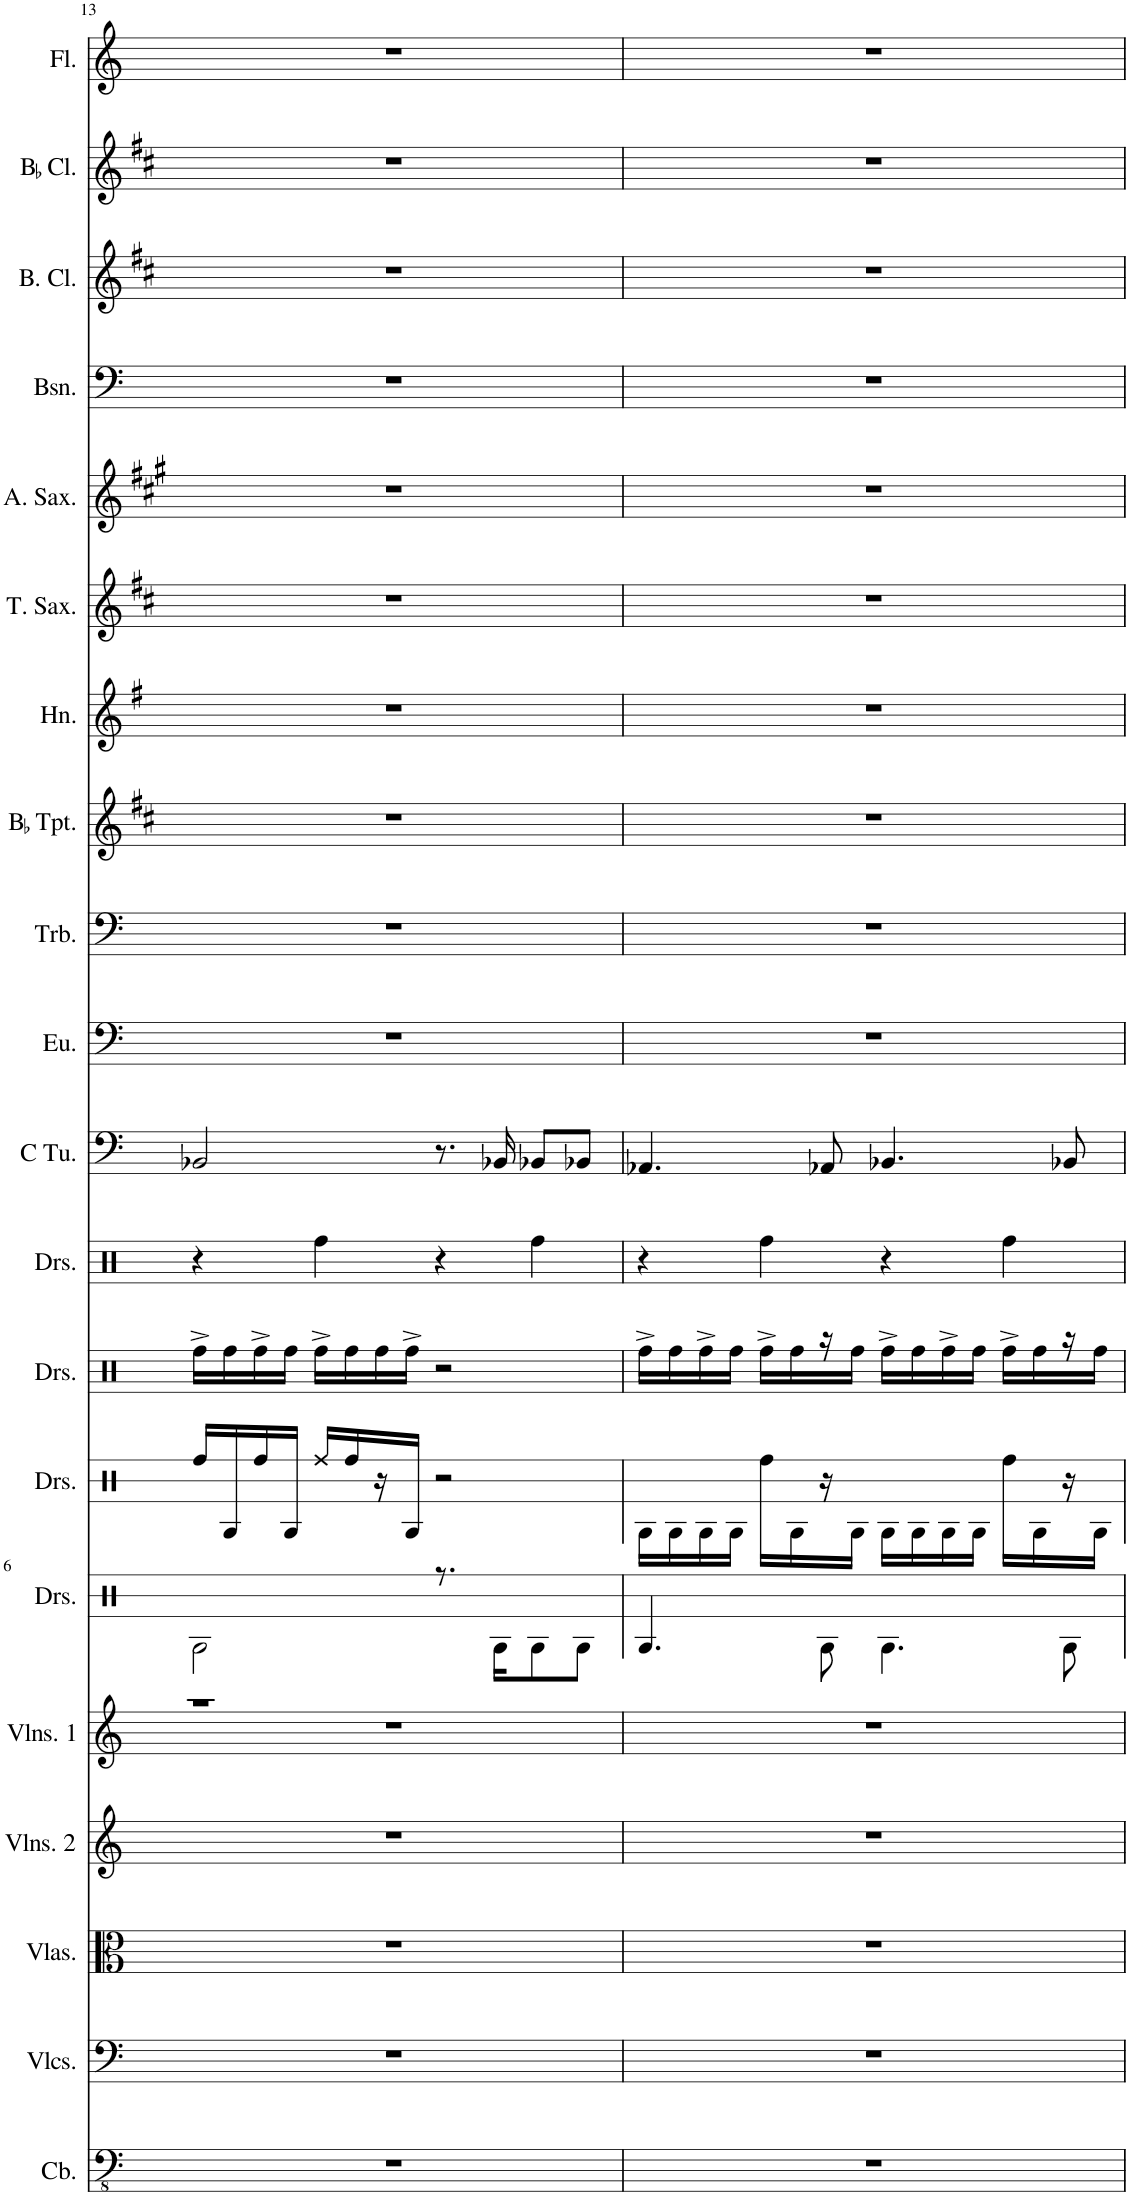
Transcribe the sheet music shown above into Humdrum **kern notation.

**kern	**kern	**kern	**kern	**kern	**kern	**kern	**kern	**kern	**kern	**kern	**kern	**kern	**kern	**kern	**kern	**kern	**kern	**kern	**kern
*part20	*part19	*part18	*part17	*part16	*part15	*part14	*part13	*part12	*part11	*part10	*part9	*part8	*part7	*part6	*part5	*part4	*part3	*part2	*part1
*staff20	*staff19	*staff18	*staff17	*staff16	*staff15	*staff14	*staff13	*staff12	*staff11	*staff10	*staff9	*staff8	*staff7	*staff6	*staff5	*staff4	*staff3	*staff2	*staff1
*I"Contrabass	*I"Violoncellos	*I"Violas	*I"Violins 2	*I"Violins 1	*I"Drumset 3 lines	*I"Drumset	*I"Drumset	*I"Drumset	*I"C Tuba	*I"Euphonium	*I"Trombone	*I"BaccidentalFlat Trumpet	*I"Horn	*I"Tenor Saxophone	*I"Alto Saxophone	*I"Bassoon	*I"Bass Clarinet	*I"BaccidentalFlat Clarinet	*I"Flute
*I'Cb.	*I'Vlcs.	*I'Vlas.	*I'Vlns. 2	*I'Vlns. 1	*I'Drs.	*I'Drs.	*I'Drs.	*I'Drs.	*I'C Tu.	*I'Eu.	*I'Trb.	*I'BaccidentalFlat Tpt.	*I'Hn.	*I'T. Sax.	*I'A. Sax.	*I'Bsn.	*I'B. Cl.	*I'BaccidentalFlat Cl.	*I'Fl.
!!LO:PB:g=z
*clefFv4	*clefF4	*clefC3	*clefG2	*clefG2	*clefX	*clefX	*clefX	*clefX	*clefF4	*clefF4	*clefF4	*clefG2	*clefG2	*clefG2	*clefG2	*clefF4	*clefG2	*clefG2	*clefG2
*Trd7c12	*	*	*	*	*	*	*	*	*	*	*	*Trd1c2	*Trd4c7	*Trd8c14	*Trd5c9	*	*Trd8c14	*Trd1c2	*
*k[]	*k[]	*k[]	*k[]	*k[]	*k[]	*k[]	*k[]	*k[]	*k[]	*k[]	*k[]	*k[f#c#]	*k[f#]	*k[f#c#]	*k[f#c#g#]	*k[]	*k[f#c#]	*k[f#c#]	*k[]
*M4/4	*M4/4	*M4/4	*M4/4	*M4/4	*	*M4/4	*M4/4	*M4/4	*M4/4	*M4/4	*M4/4	*M4/4	*M4/4	*M4/4	*M4/4	*M4/4	*M4/4	*M4/4	*M4/4
=13	=13	=13	=13	=13	=13	=13	=13	=13	=13	=13	=13	=13	=13	=13	=13	=13	=13	=13	=13
*	*	*	*	*	*^	*	*	*	*	*	*	*	*	*	*	*	*	*	*
1r	1r	1r	1r	1r	2Rd\	1r	16Rdd/LL	16Rff^\LL	4r	2BB-X/	1r	1r	1r	1r	1r	1r	1r	1r	1r	1r
.	.	.	.	.	.	.	16Rd/	16Rff\	.	.	.	.	.	.	.	.	.	.	.	.
.	.	.	.	.	.	.	16Rdd/	16Rff^\	.	.	.	.	.	.	.	.	.	.	.	.
.	.	.	.	.	.	.	16Rd/JJ	16Rff\JJ	.	.	.	.	.	.	.	.	.	.	.	.
.	.	.	.	.	.	.	16Rdd/LL	16Rff^\LL	4Rff\	.	.	.	.	.	.	.	.	.	.	.
.	.	.	.	.	.	.	16Rdd/	16Rff\	.	.	.	.	.	.	.	.	.	.	.	.
.	.	.	.	.	.	.	16r	16Rff\	.	.	.	.	.	.	.	.	.	.	.	.
.	.	.	.	.	.	.	16Rd/JJ	16Rff^\JJ	.	.	.	.	.	.	.	.	.	.	.	.
.	.	.	.	.	8.r	.	2r	2r	4r	8.r	.	.	.	.	.	.	.	.	.	.
.	.	.	.	.	16Rd\KL	.	.	.	.	16BB-X/	.	.	.	.	.	.	.	.	.	.
.	.	.	.	.	8Rd\	.	.	.	4Rff\	8BB-X/L	.	.	.	.	.	.	.	.	.	.
.	.	.	.	.	8Rd\J	.	.	.	.	8BB-X/J	.	.	.	.	.	.	.	.	.	.
*	*	*	*	*	*v	*v	*	*	*	*	*	*	*	*	*	*	*	*	*	*
=14	=14	=14	=14	=14	=14	=14	=14	=14	=14	=14	=14	=14	=14	=14	=14	=14	=14	=14	=14
1r	1r	1r	1r	1r	4.Rd/	16Rd\LL	16Rff^\LL	4r	4.AA-X/	1r	1r	1r	1r	1r	1r	1r	1r	1r	1r
.	.	.	.	.	.	16Rd\	16Rff\	.	.	.	.	.	.	.	.	.	.	.	.
.	.	.	.	.	.	16Rd\	16Rff^\	.	.	.	.	.	.	.	.	.	.	.	.
.	.	.	.	.	.	16Rd\JJ	16Rff\JJ	.	.	.	.	.	.	.	.	.	.	.	.
.	.	.	.	.	.	16Rdd\LL	16Rff^\LL	4Rff\	.	.	.	.	.	.	.	.	.	.	.
.	.	.	.	.	.	16Rd\	16Rff\	.	.	.	.	.	.	.	.	.	.	.	.
.	.	.	.	.	8Rd\	16r	16r	.	8AA-X/	.	.	.	.	.	.	.	.	.	.
.	.	.	.	.	.	16Rd\JJ	16Rff\JJ	.	.	.	.	.	.	.	.	.	.	.	.
.	.	.	.	.	4.Rd\	16Rd\LL	16Rff^\LL	4r	4.BB-X/	.	.	.	.	.	.	.	.	.	.
.	.	.	.	.	.	16Rd\	16Rff\	.	.	.	.	.	.	.	.	.	.	.	.
.	.	.	.	.	.	16Rd\	16Rff^\	.	.	.	.	.	.	.	.	.	.	.	.
.	.	.	.	.	.	16Rd\JJ	16Rff\JJ	.	.	.	.	.	.	.	.	.	.	.	.
.	.	.	.	.	.	16Rdd\LL	16Rff^\LL	4Rff\	.	.	.	.	.	.	.	.	.	.	.
.	.	.	.	.	.	16Rd\	16Rff\	.	.	.	.	.	.	.	.	.	.	.	.
.	.	.	.	.	8Rd\	16r	16r	.	8BB-X/	.	.	.	.	.	.	.	.	.	.
.	.	.	.	.	.	16Rd\JJ	16Rff\JJ	.	.	.	.	.	.	.	.	.	.	.	.
=	=	=	=	=	=	=	=	=	=	=	=	=	=	=	=	=	=	=	=
*-	*-	*-	*-	*-	*-	*-	*-	*-	*-	*-	*-	*-	*-	*-	*-	*-	*-	*-	*-
